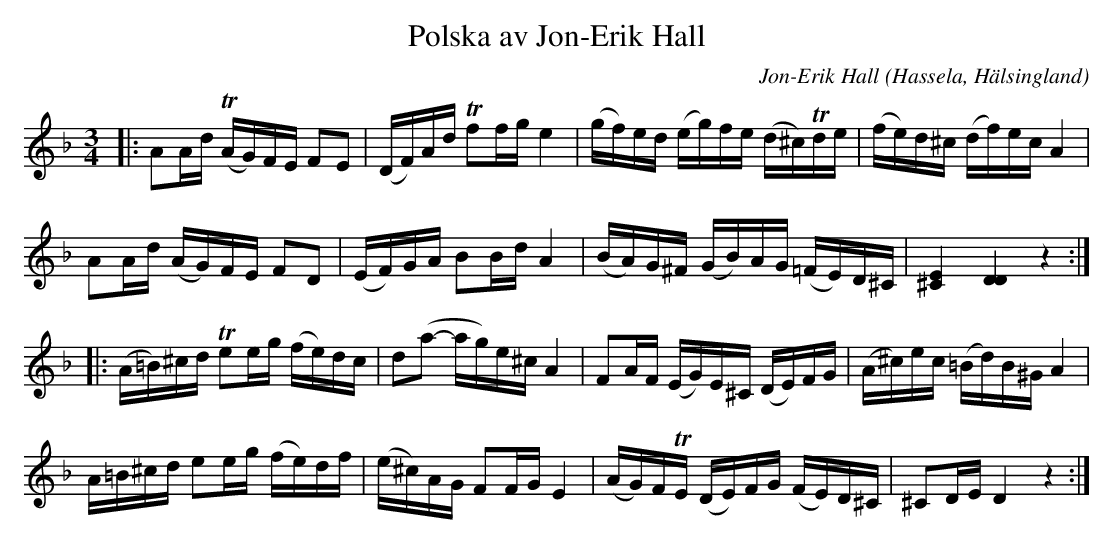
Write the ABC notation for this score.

X:1
T:Polska av Jon-Erik Hall
O:Hassela, Hälsingland
C:Jon-Erik Hall
M:3/4
L:1/16
K:Dm
|:A2Ad (TAG)FE F2E2|(DF)Ad Tf2fg e4|(gf)ed (eg)fe (d^c)Tde|(fe)d^c (df)ec A4|
A2Ad (AG)FE F2D2|(EF)GA B2Bd A4|(BA)G^F (GB)AG (=FE)D^C|[E^C]4 [DD]4 z4:|
|:(A=B)^cd Te2eg (fe)dc|d2(a2- ag)e^c A4|F2AF (EG)E^C (DE)FG|(A^c)ec (=Bd)B^G A4|
A=B^cd e2eg (fe)df|(e^c)AG F2FG E4|(AG)FTE (DE)FG (FE)D^C|^C2DE D4 z4:|
